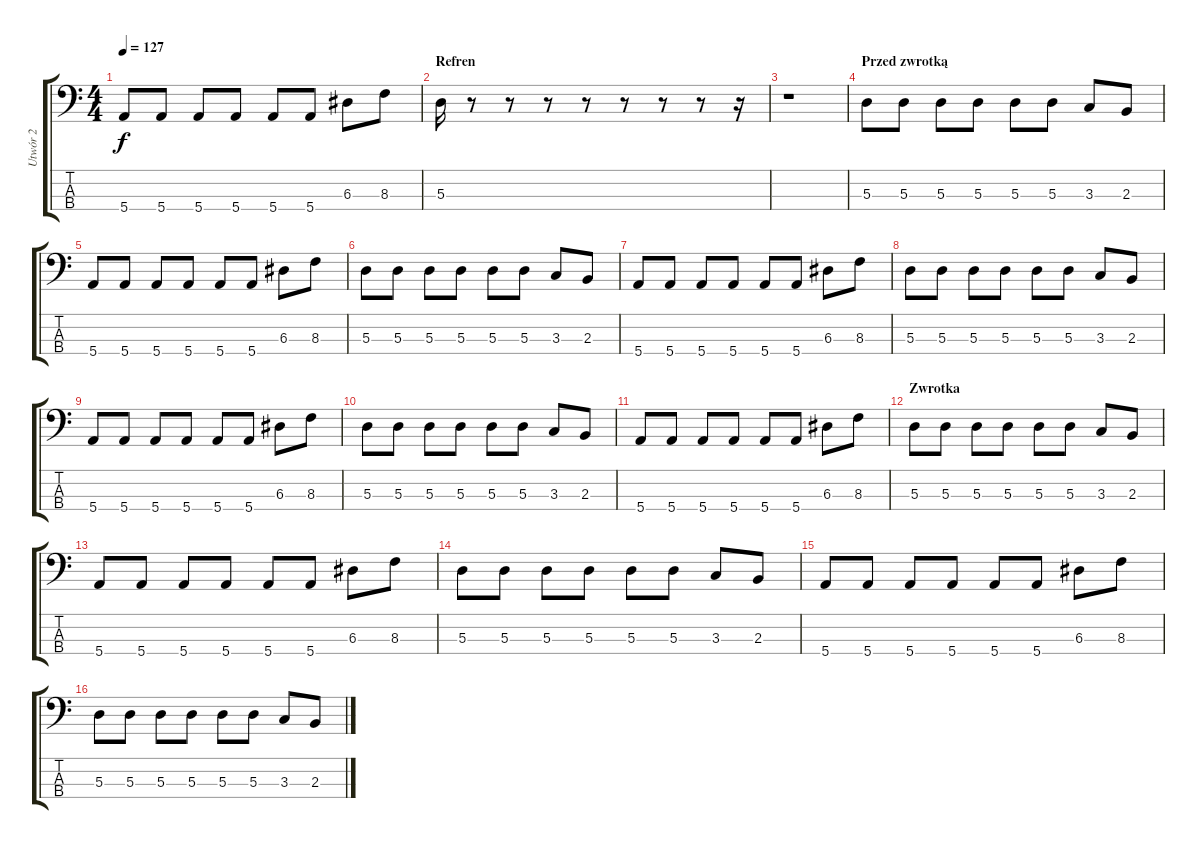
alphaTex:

\track ("Utwór 2" "Utwór 2") {instrument electricbasspick}
\staff {score tabs}
\tuning (G2 D2 A1 E1) {hide}
\ts (4 4)
\tempo 127
\clef f4
\ks c
5.4.8{dy f} 5.4.8 5.4.8 5.4.8 5.4.8 5.4.8 6.3.8 8.3.8 |
\section ("" "Refren")
5.3.16 r.8 r.8 r.8 r.8 r.8 r.8 r.8 r.16 |
r.1 |
\section ("" "Przed zwrotką")
5.3.8 5.3.8 5.3.8 5.3.8 5.3.8 5.3.8 3.3.8 2.3.8 |
5.4.8 5.4.8 5.4.8 5.4.8 5.4.8 5.4.8 6.3.8 8.3.8 |
5.3.8 5.3.8 5.3.8 5.3.8 5.3.8 5.3.8 3.3.8 2.3.8 |
5.4.8 5.4.8 5.4.8 5.4.8 5.4.8 5.4.8 6.3.8 8.3.8 |
5.3.8 5.3.8 5.3.8 5.3.8 5.3.8 5.3.8 3.3.8 2.3.8 |
5.4.8 5.4.8 5.4.8 5.4.8 5.4.8 5.4.8 6.3.8 8.3.8 |
5.3.8 5.3.8 5.3.8 5.3.8 5.3.8 5.3.8 3.3.8 2.3.8 |
5.4.8 5.4.8 5.4.8 5.4.8 5.4.8 5.4.8 6.3.8 8.3.8 |
\section ("" "Zwrotka")
5.3.8 5.3.8 5.3.8 5.3.8 5.3.8 5.3.8 3.3.8 2.3.8 |
5.4.8 5.4.8 5.4.8 5.4.8 5.4.8 5.4.8 6.3.8 8.3.8 |
5.3.8 5.3.8 5.3.8 5.3.8 5.3.8 5.3.8 3.3.8 2.3.8 |
5.4.8 5.4.8 5.4.8 5.4.8 5.4.8 5.4.8 6.3.8 8.3.8 |
5.3.8 5.3.8 5.3.8 5.3.8 5.3.8 5.3.8 3.3.8 2.3.8
